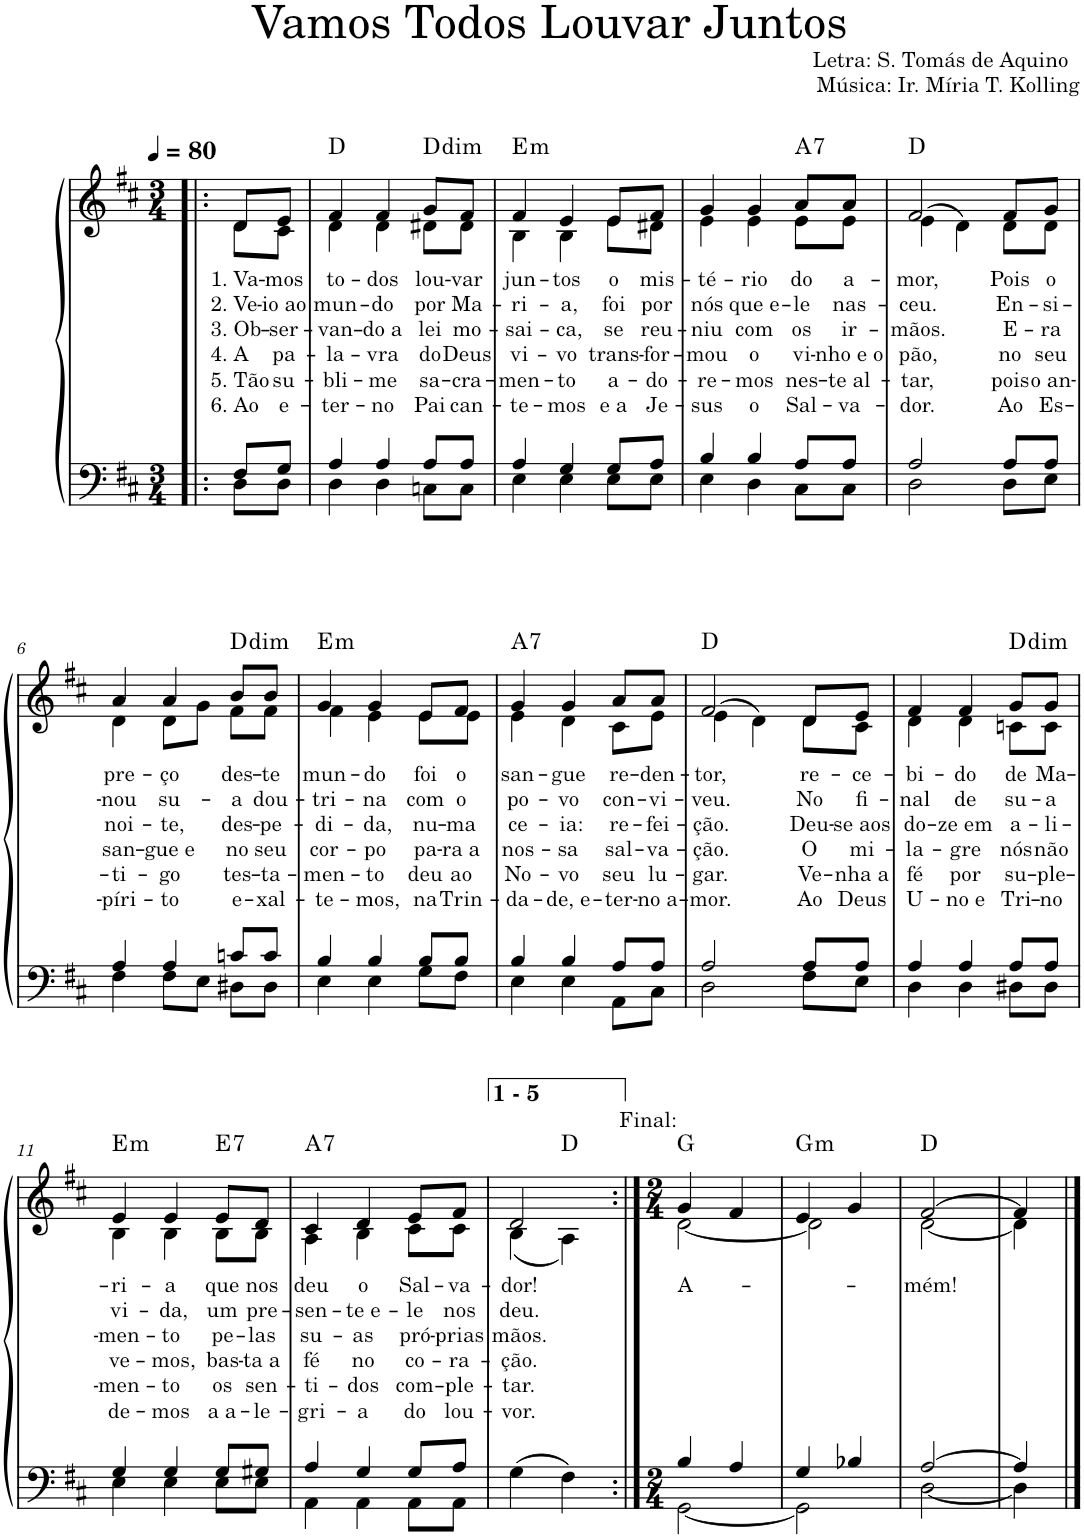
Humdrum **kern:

**kern	**kern	**text	**text	**text	**text	**text	**text	**harte
*part1	*part1	*part1	*part1	*part1	*part1	*part1	*part1	*part1
*staff2	*staff1	*staff1	*staff1	*staff1	*staff1	*staff1	*staff1	*
*I"Voz	*	*	*	*	*	*	*	*
*I'Vo.	*	*	*	*	*	*	*	*
*clefF4	*clefG2	*	*	*	*	*	*	*
*k[f#c#]	*k[f#c#]	*	*	*	*	*	*	*
*M3/4	*M3/4	*	*	*	*	*	*	*
*MM80	*MM80	*	*	*	*	*	*	*
=1!|:	=1!|:	=1!|:	=1!|:	=1!|:	=1!|:	=1!|:	=1!|:	=1!|:
*^	*	*	*	*	*	*	*	*
!	!	!	!LO:LY:b	!LO:LY:b	!LO:LY:b	!LO:LY:b	!LO:LY:b	!LO:LY:b	!
*	*	*^	*	*	*	*	*	*	*
8F#/L	8D\L	8d/L	8d\L	1. Va-	2. Ve-	3. Ob-	4. A	5. Tão	6. Ao	.
!	!	!	!	!LO:LY:b	!LO:LY:b	!LO:LY:b	!LO:LY:b	!LO:LY:b	!LO:LY:b	!
8G/J	8D\J	8e/J	8c#\J	-mos	-io ao	ser-	pa-	su-	e-	.
=2	=2	=2	=2	=2	=2	=2	=2	=2	=2	=2
!	!	!	!	!LO:LY:b	!LO:LY:b	!LO:LY:b	!LO:LY:b	!LO:LY:b	!LO:LY:b	!
4A/	4D\	4f#/	4d\	to-	mun-	-van-	-la-	-bli-	-ter-	D:maj
!	!	!	!	!LO:LY:b	!LO:LY:b	!LO:LY:b	!LO:LY:b	!LO:LY:b	!LO:LY:b	!
4A/	4D\	4f#/	4d\	-dos	-do	-do a	-vra	-me	-no	.
!	!	!	!	!LO:LY:b	!LO:LY:b	!LO:LY:b	!LO:LY:b	!LO:LY:b	!LO:LY:b	!LO:H:kt=dim
8A/L	8Cn\L	8g/L	8d#X\L	lou-	por	lei	do	sa-	Pai	D:dim
!	!	!	!	!LO:LY:b	!LO:LY:b	!LO:LY:b	!LO:LY:b	!LO:LY:b	!LO:LY:b	!
8A/J	8C\J	8f#/J	8d#\J	-var	Ma-	mo-	Deus	-cra-	can-	.
=3	=3	=3	=3	=3	=3	=3	=3	=3	=3	=3
!	!	!	!	!LO:LY:b	!LO:LY:b	!LO:LY:b	!LO:LY:b	!LO:LY:b	!LO:LY:b	!LO:H:kt=m
4A/	4E\	4f#/	4B\	jun-	-ri-	-sai-	vi-	-men-	-te-	E:min
!	!	!	!	!LO:LY:b	!LO:LY:b	!LO:LY:b	!LO:LY:b	!LO:LY:b	!LO:LY:b	!
4G/	4E\	4e/	4B\	-tos	-a,	-ca,	-vo	-to	-mos	.
!	!	!	!	!LO:LY:b	!LO:LY:b	!LO:LY:b	!LO:LY:b	!LO:LY:b	!LO:LY:b	!
8G/L	8E\L	8e/L	8e\L	o	foi	se	trans-	a-	e a	.
!	!	!	!	!LO:LY:b	!LO:LY:b	!LO:LY:b	!LO:LY:b	!LO:LY:b	!LO:LY:b	!
8A/J	8E\J	8f#/J	8d#X\J	mis-	por	reu-	-for-	-do-	Je-	.
=4	=4	=4	=4	=4	=4	=4	=4	=4	=4	=4
!	!	!	!	!LO:LY:b	!LO:LY:b	!LO:LY:b	!LO:LY:b	!LO:LY:b	!LO:LY:b	!
4B/	4E\	4g/	4e\	-té-	nós	-niu	-mou	-re-	-sus	.
!	!	!	!	!LO:LY:b	!LO:LY:b	!LO:LY:b	!LO:LY:b	!LO:LY:b	!LO:LY:b	!
4B/	4D\	4g/	4e\	-rio	que e-	com	o	-mos	o	.
!	!	!	!	!LO:LY:b	!LO:LY:b	!LO:LY:b	!LO:LY:b	!LO:LY:b	!LO:LY:b	!LO:H:kt=7
8A/L	8C#\L	8a/L	8e\L	do	-le	os	vi-	nes-	Sal-	A:7
!	!	!	!	!LO:LY:b	!LO:LY:b	!LO:LY:b	!LO:LY:b	!LO:LY:b	!LO:LY:b	!
8A/J	8C#\J	8a/J	8e\J	a-	nas-	ir-	-nho e o	-te al-	-va-	.
=5	=5	=5	=5	=5	=5	=5	=5	=5	=5	=5
!	!	!	!	!LO:LY:b	!LO:LY:b	!LO:LY:b	!LO:LY:b	!LO:LY:b	!LO:LY:b	!
2A/	2D\	2f#/	(>4e\	-mor,	-ceu.	-mãos.	pão,	-tar,	-dor.	D:maj
.	.	.	4d\)	.	.	.	.	.	.	.
!	!	!	!	!LO:LY:b	!LO:LY:b	!LO:LY:b	!LO:LY:b	!LO:LY:b	!LO:LY:b	!
8A/L	8D\L	8f#/L	8d\L	Pois	En-	E-	no	pois	Ao	.
!	!	!	!	!LO:LY:b	!LO:LY:b	!LO:LY:b	!LO:LY:b	!LO:LY:b	!LO:LY:b	!
8A/J	8E\J	8g/J	8d\J	o	-si-	-ra	seu	o an-	Es-	.
!!LO:LB:g=z	!!
=6	=6	=6	=6	=6	=6	=6	=6	=6	=6	=6
!	!	!	!	!LO:LY:b	!LO:LY:b	!LO:LY:b	!LO:LY:b	!LO:LY:b	!LO:LY:b	!
4A/	4F#\	4a/	4d\	pre-	-nou	noi-	san-	-ti-	-píri-	.
!	!	!	!	!LO:LY:b	!LO:LY:b	!LO:LY:b	!LO:LY:b	!LO:LY:b	!LO:LY:b	!
4A/	8F#\L	4a/	8d\L	-ço	su-	-te,	-gue e	-go	-to	.
.	8E\J	.	8g\J	.	.	.	.	.	.	.
!	!	!	!	!LO:LY:b	!LO:LY:b	!LO:LY:b	!LO:LY:b	!LO:LY:b	!LO:LY:b	!LO:H:kt=dim
8cn/L	8D#X\L	8b/L	8f#\L	des-	-a	des-	no	tes-	e-	D:dim
!	!	!	!	!LO:LY:b	!LO:LY:b	!LO:LY:b	!LO:LY:b	!LO:LY:b	!LO:LY:b	!
8c/J	8D#\J	8b/J	8f#\J	-te	dou-	-pe-	seu	-ta-	-xal-	.
=7	=7	=7	=7	=7	=7	=7	=7	=7	=7	=7
!	!	!	!	!LO:LY:b	!LO:LY:b	!LO:LY:b	!LO:LY:b	!LO:LY:b	!LO:LY:b	!LO:H:kt=m
4B/	4E\	4g/	4f#\	mun-	-tri-	-di-	cor-	-men-	-te-	E:min
!	!	!	!	!LO:LY:b	!LO:LY:b	!LO:LY:b	!LO:LY:b	!LO:LY:b	!LO:LY:b	!
4B/	4E\	4g/	4e\	-do	-na	-da,	-po	-to	-mos,	.
!	!	!	!	!LO:LY:b	!LO:LY:b	!LO:LY:b	!LO:LY:b	!LO:LY:b	!LO:LY:b	!
8B/L	8G\L	8e/L	8e\L	foi	com	nu-	pa-	deu	na	.
!	!	!	!	!LO:LY:b	!LO:LY:b	!LO:LY:b	!LO:LY:b	!LO:LY:b	!LO:LY:b	!
8B/J	8F#\J	8f#/J	8e\J	o	o	-ma	-ra a	ao	Trin-	.
=8	=8	=8	=8	=8	=8	=8	=8	=8	=8	=8
!	!	!	!	!LO:LY:b	!LO:LY:b	!LO:LY:b	!LO:LY:b	!LO:LY:b	!LO:LY:b	!LO:H:kt=7
4B/	4E\	4g/	4e\	san-	po-	ce-	nos-	No-	-da-	A:7
!	!	!	!	!LO:LY:b	!LO:LY:b	!LO:LY:b	!LO:LY:b	!LO:LY:b	!LO:LY:b	!
4B/	4E\	4g/	4d\	-gue	-vo	-ia:	-sa	-vo	-de, e-	.
!	!	!	!	!LO:LY:b	!LO:LY:b	!LO:LY:b	!LO:LY:b	!LO:LY:b	!LO:LY:b	!
8A/L	8AA\L	8a/L	8c#\L	re-	con-	re-	sal-	seu	-ter-	.
!	!	!	!	!LO:LY:b	!LO:LY:b	!LO:LY:b	!LO:LY:b	!LO:LY:b	!LO:LY:b	!
8A/J	8C#\J	8a/J	8e\J	-den-	-vi-	-fei-	-va-	lu-	-no a-	.
=9	=9	=9	=9	=9	=9	=9	=9	=9	=9	=9
!	!	!	!	!LO:LY:b	!LO:LY:b	!LO:LY:b	!LO:LY:b	!LO:LY:b	!LO:LY:b	!
2A/	2D\	2f#/	(>4e\	-tor,	-veu.	-ção.	-ção.	-gar.	-mor.	D:maj
.	.	.	4d\)	.	.	.	.	.	.	.
!	!	!	!	!LO:LY:b	!LO:LY:b	!LO:LY:b	!LO:LY:b	!LO:LY:b	!LO:LY:b	!
8A/L	8F#\L	8d/L	8d\L	re-	No	Deu-	O	Ve-	Ao	.
!	!	!	!	!LO:LY:b	!LO:LY:b	!LO:LY:b	!LO:LY:b	!LO:LY:b	!LO:LY:b	!
8A/J	8E\J	8e/J	8c#\J	-ce-	fi-	-se aos	mi-	-nha a	Deus	.
=10	=10	=10	=10	=10	=10	=10	=10	=10	=10	=10
!	!	!	!	!LO:LY:b	!LO:LY:b	!LO:LY:b	!LO:LY:b	!LO:LY:b	!LO:LY:b	!
4A/	4D\	4f#/	4d\	-bi-	-nal	do-	-la-	fé	U-	.
!	!	!	!	!LO:LY:b	!LO:LY:b	!LO:LY:b	!LO:LY:b	!LO:LY:b	!LO:LY:b	!
4A/	4D\	4f#/	4d\	-do	de	-ze em	-gre	por	-no e	.
!	!	!	!	!LO:LY:b	!LO:LY:b	!LO:LY:b	!LO:LY:b	!LO:LY:b	!LO:LY:b	!LO:H:kt=dim
8A/L	8D#X\L	8g/L	8cn\L	de	su-	a-	nós	su-	Tri-	D:dim
!	!	!	!	!LO:LY:b	!LO:LY:b	!LO:LY:b	!LO:LY:b	!LO:LY:b	!LO:LY:b	!
8A/J	8D#\J	8g/J	8c\J	Ma-	-a	-li-	não	-ple-	-no	.
!!LO:LB:g=z	!!
=11	=11	=11	=11	=11	=11	=11	=11	=11	=11	=11
!	!	!	!	!LO:LY:b	!LO:LY:b	!LO:LY:b	!LO:LY:b	!LO:LY:b	!LO:LY:b	!LO:H:kt=m
4G/	4E\	4e/	4B\	-ri-	vi-	-men-	ve-	-men-	de-	E:min
!	!	!	!	!LO:LY:b	!LO:LY:b	!LO:LY:b	!LO:LY:b	!LO:LY:b	!LO:LY:b	!
4G/	4E\	4e/	4B\	-a	-da,	-to	-mos,	-to	-mos	.
!	!	!	!	!LO:LY:b	!LO:LY:b	!LO:LY:b	!LO:LY:b	!LO:LY:b	!LO:LY:b	!LO:H:kt=7
8G/L	8E\L	8e/L	8B\L	que	um	pe-	bas-	os	a a-	E:7
!	!	!	!	!LO:LY:b	!LO:LY:b	!LO:LY:b	!LO:LY:b	!LO:LY:b	!LO:LY:b	!
8G#X/J	8E\J	8d/J	8B\J	nos	pre-	-las	-ta a	sen-	-le-	.
=12	=12	=12	=12	=12	=12	=12	=12	=12	=12	=12
!	!	!	!	!LO:LY:b	!LO:LY:b	!LO:LY:b	!LO:LY:b	!LO:LY:b	!LO:LY:b	!LO:H:kt=7
4A/	4AA\	4c#/	4A\	deu	-sen-	su-	fé	-ti-	-gri-	A:7
!	!	!	!	!LO:LY:b	!LO:LY:b	!LO:LY:b	!LO:LY:b	!LO:LY:b	!LO:LY:b	!
4G/	4AA\	4d/	4B\	o	-te e-	-as	no	-dos	-a	.
!	!	!	!	!LO:LY:b	!LO:LY:b	!LO:LY:b	!LO:LY:b	!LO:LY:b	!LO:LY:b	!
8G/L	8AA\L	8e/L	8c#\L	Sal-	-le	pró-	co-	com-	do	.
!	!	!	!	!LO:LY:b	!LO:LY:b	!LO:LY:b	!LO:LY:b	!LO:LY:b	!LO:LY:b	!
8A/J	8AA\J	8f#/J	8c#\J	-va-	nos	-prias	-ra-	-ple-	lou-	.
=13	=13	=13	=13	=13	=13	=13	=13	=13	=13	=13
!	!	!	!	!LO:LY:b	!LO:LY:b	!LO:LY:b	!LO:LY:b	!LO:LY:b	!LO:LY:b	!
*v	*v	*	*	*	*	*	*	*	*	*
4G\	2d/	(4B\	-dor!	deu.	mãos.	-ção.	-tar.	-vor.	.
4F#\	.	4A\)	.	.	.	.	.	.	D:maj
=14:|!	=14:|!	=14:|!	=14:|!	=14:|!	=14:|!	=14:|!	=14:|!	=14:|!	=14:|!
*M2/4	*M2/4	*	*	*	*	*	*	*	*
*^	*	*	*	*	*	*	*	*	*
!	!	!LO:TX:a:t=Final&colon;	!	!	!	!	!	!	!	!
!	!	!	!	!LO:LY:b	!	!	!	!	!	!
4B/	[2GG\	4g/	[2d\	A-	.	.	.	.	.	G:maj
4A/	.	4f#/	.	.	.	.	.	.	.	.
=15	=15	=15	=15	=15	=15	=15	=15	=15	=15	=15
!	!	!	!	!	!	!	!	!	!	!LO:H:kt=m
4G/	2GG\]	4e/	2d\]	.	.	.	.	.	.	G:min
4B-X/	.	4g/	.	.	.	.	.	.	.	.
=16	=16	=16	=16	=16	=16	=16	=16	=16	=16	=16
!	!	!	!	!LO:LY:b	!	!	!	!	!	!
[2A/	[2D\	[2f#/	[2d\	mém!	.	.	.	.	.	D:maj
=17	=17	=17	=17	=17	=17	=17	=17	=17	=17	=17
4A/]	4D\]	4f#/]	4d\]	.	.	.	.	.	.	.
*v	*v	*	*	*	*	*	*	*	*	*
*	*v	*v	*	*	*	*	*	*	*
==	==	==	==	==	==	==	==	==
*-	*-	*-	*-	*-	*-	*-	*-	*-
